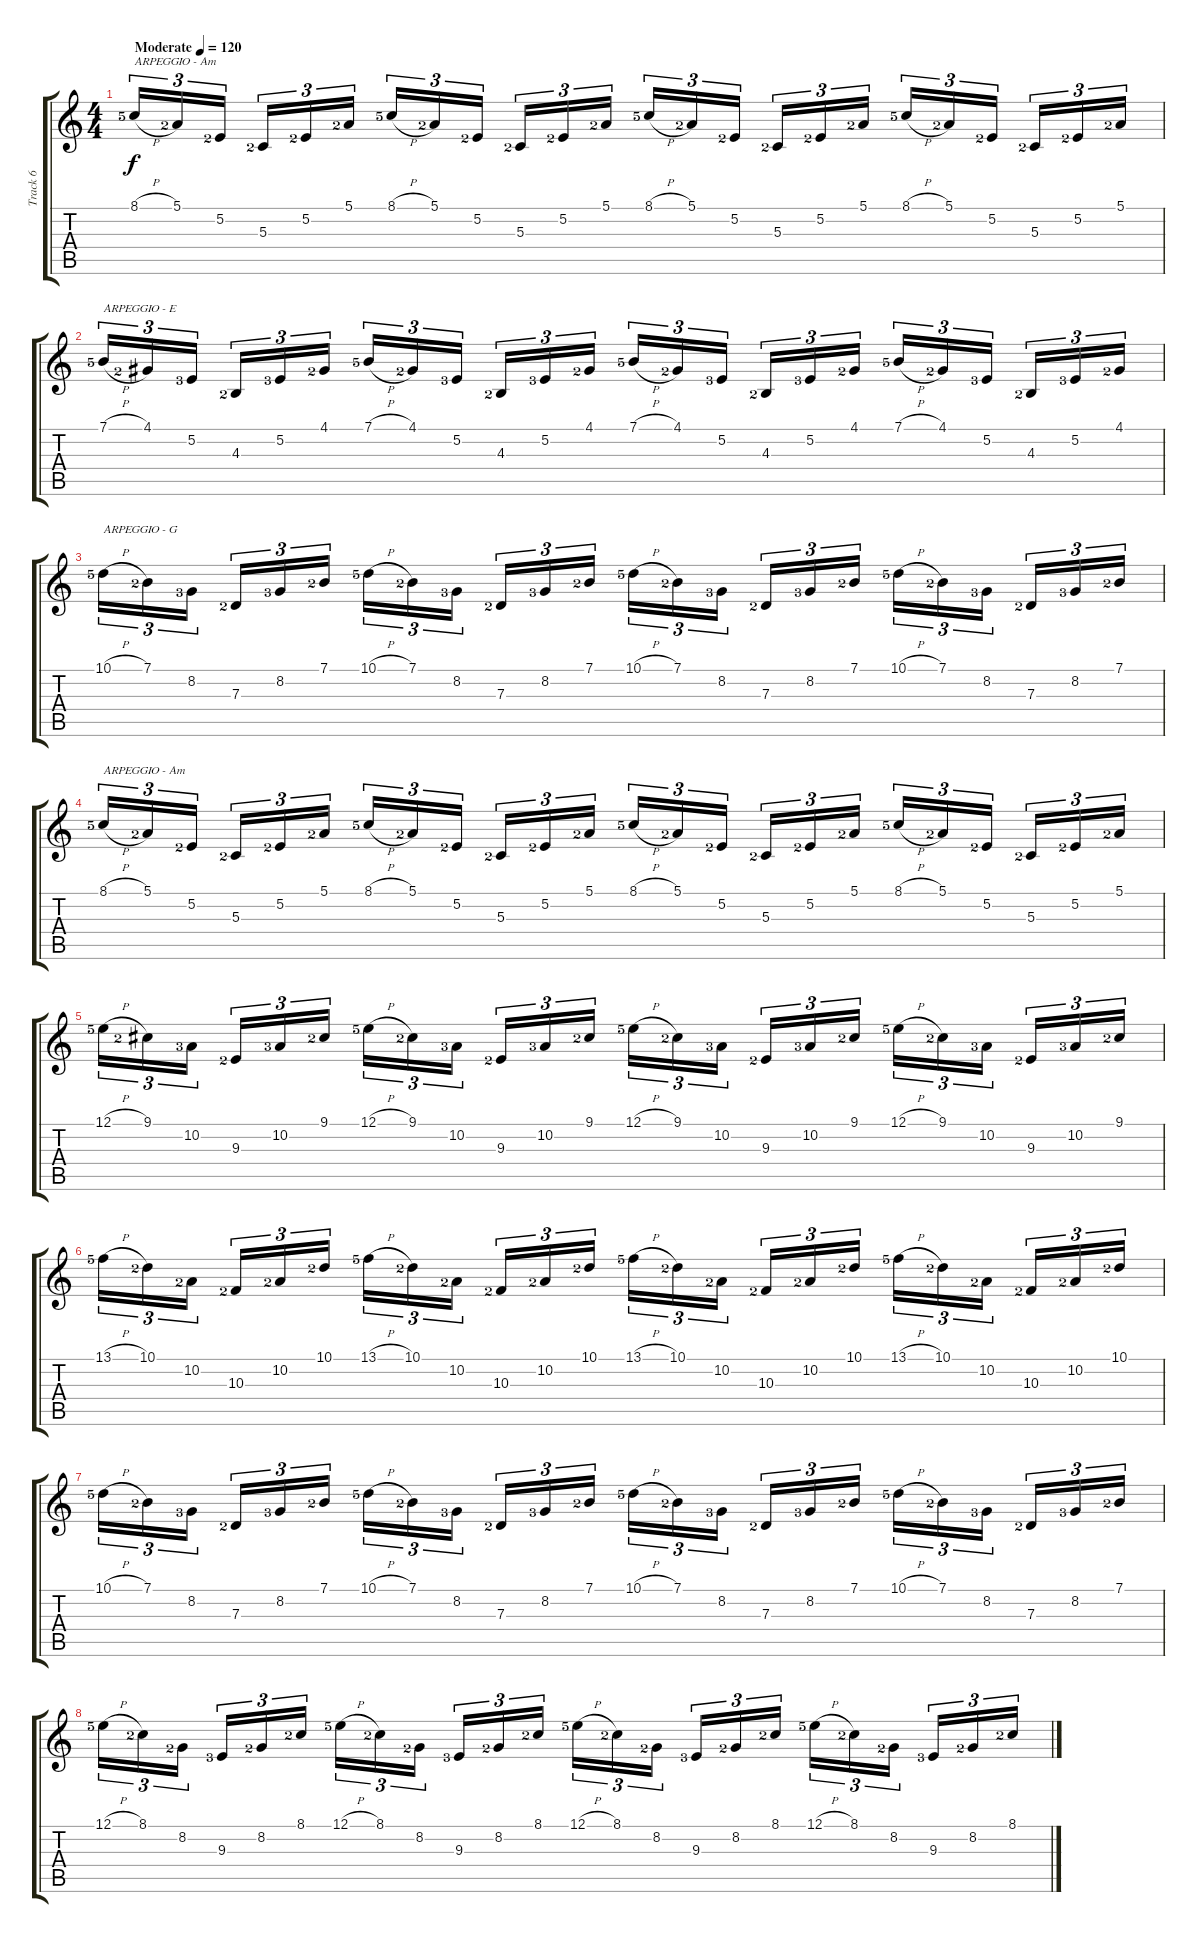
\track ("Track 6" "Track 6") {instrument harpsichord}
\staff {score tabs}
\tuning (E4 B3 G3 D3 A2 E2) {hide}
\ts (4 4)
\tempo (120 "Moderate")
\clef g2
\ks c
8.1{h lf 5}.16{tu (3 2) txt "ARPEGGIO - Am" dy f instrument harpsichord} 5.1{lf 2}.16{tu (3 2)} 5.2{lf 2}.16{tu (3 2) beam splitsecondary} 5.3{lf 2}.16{tu (3 2)} 5.2{lf 2}.16{tu (3 2)} 5.1{lf 2}.16{tu (3 2)} 8.1{h lf 5}.16{tu (3 2)} 5.1{lf 2}.16{tu (3 2)} 5.2{lf 2}.16{tu (3 2) beam splitsecondary} 5.3{lf 2}.16{tu (3 2)} 5.2{lf 2}.16{tu (3 2)} 5.1{lf 2}.16{tu (3 2)} 8.1{h lf 5}.16{tu (3 2)} 5.1{lf 2}.16{tu (3 2)} 5.2{lf 2}.16{tu (3 2) beam splitsecondary} 5.3{lf 2}.16{tu (3 2)} 5.2{lf 2}.16{tu (3 2)} 5.1{lf 2}.16{tu (3 2)} 8.1{h lf 5}.16{tu (3 2)} 5.1{lf 2}.16{tu (3 2)} 5.2{lf 2}.16{tu (3 2) beam splitsecondary} 5.3{lf 2}.16{tu (3 2)} 5.2{lf 2}.16{tu (3 2)} 5.1{lf 2}.16{tu (3 2)} |
7.1{h lf 5}.16{tu (3 2) txt "ARPEGGIO - E"} 4.1{lf 2}.16{tu (3 2)} 5.2{lf 3}.16{tu (3 2) beam splitsecondary} 4.3{lf 2}.16{tu (3 2)} 5.2{lf 3}.16{tu (3 2)} 4.1{lf 2}.16{tu (3 2)} 7.1{h lf 5}.16{tu (3 2)} 4.1{lf 2}.16{tu (3 2)} 5.2{lf 3}.16{tu (3 2) beam splitsecondary} 4.3{lf 2}.16{tu (3 2)} 5.2{lf 3}.16{tu (3 2)} 4.1{lf 2}.16{tu (3 2)} 7.1{h lf 5}.16{tu (3 2)} 4.1{lf 2}.16{tu (3 2)} 5.2{lf 3}.16{tu (3 2) beam splitsecondary} 4.3{lf 2}.16{tu (3 2)} 5.2{lf 3}.16{tu (3 2)} 4.1{lf 2}.16{tu (3 2)} 7.1{h lf 5}.16{tu (3 2)} 4.1{lf 2}.16{tu (3 2)} 5.2{lf 3}.16{tu (3 2) beam splitsecondary} 4.3{lf 2}.16{tu (3 2)} 5.2{lf 3}.16{tu (3 2)} 4.1{lf 2}.16{tu (3 2)} |
10.1{h lf 5}.16{tu (3 2) txt "ARPEGGIO - G"} 7.1{lf 2}.16{tu (3 2)} 8.2{lf 3}.16{tu (3 2) beam splitsecondary} 7.3{lf 2}.16{tu (3 2)} 8.2{lf 3}.16{tu (3 2)} 7.1{lf 2}.16{tu (3 2)} 10.1{h lf 5}.16{tu (3 2)} 7.1{lf 2}.16{tu (3 2)} 8.2{lf 3}.16{tu (3 2) beam splitsecondary} 7.3{lf 2}.16{tu (3 2)} 8.2{lf 3}.16{tu (3 2)} 7.1{lf 2}.16{tu (3 2)} 10.1{h lf 5}.16{tu (3 2)} 7.1{lf 2}.16{tu (3 2)} 8.2{lf 3}.16{tu (3 2) beam splitsecondary} 7.3{lf 2}.16{tu (3 2)} 8.2{lf 3}.16{tu (3 2)} 7.1{lf 2}.16{tu (3 2)} 10.1{h lf 5}.16{tu (3 2)} 7.1{lf 2}.16{tu (3 2)} 8.2{lf 3}.16{tu (3 2) beam splitsecondary} 7.3{lf 2}.16{tu (3 2)} 8.2{lf 3}.16{tu (3 2)} 7.1{lf 2}.16{tu (3 2)} |
8.1{h lf 5}.16{tu (3 2) txt "ARPEGGIO - Am"} 5.1{lf 2}.16{tu (3 2)} 5.2{lf 2}.16{tu (3 2) beam splitsecondary} 5.3{lf 2}.16{tu (3 2)} 5.2{lf 2}.16{tu (3 2)} 5.1{lf 2}.16{tu (3 2)} 8.1{h lf 5}.16{tu (3 2)} 5.1{lf 2}.16{tu (3 2)} 5.2{lf 2}.16{tu (3 2) beam splitsecondary} 5.3{lf 2}.16{tu (3 2)} 5.2{lf 2}.16{tu (3 2)} 5.1{lf 2}.16{tu (3 2)} 8.1{h lf 5}.16{tu (3 2)} 5.1{lf 2}.16{tu (3 2)} 5.2{lf 2}.16{tu (3 2) beam splitsecondary} 5.3{lf 2}.16{tu (3 2)} 5.2{lf 2}.16{tu (3 2)} 5.1{lf 2}.16{tu (3 2)} 8.1{h lf 5}.16{tu (3 2)} 5.1{lf 2}.16{tu (3 2)} 5.2{lf 2}.16{tu (3 2) beam splitsecondary} 5.3{lf 2}.16{tu (3 2)} 5.2{lf 2}.16{tu (3 2)} 5.1{lf 2}.16{tu (3 2)} |
12.1{h lf 5}.16{tu (3 2)} 9.1{lf 2}.16{tu (3 2)} 10.2{lf 3}.16{tu (3 2) beam splitsecondary} 9.3{lf 2}.16{tu (3 2)} 10.2{lf 3}.16{tu (3 2)} 9.1{lf 2}.16{tu (3 2)} 12.1{h lf 5}.16{tu (3 2)} 9.1{lf 2}.16{tu (3 2)} 10.2{lf 3}.16{tu (3 2) beam splitsecondary} 9.3{lf 2}.16{tu (3 2)} 10.2{lf 3}.16{tu (3 2)} 9.1{lf 2}.16{tu (3 2)} 12.1{h lf 5}.16{tu (3 2)} 9.1{lf 2}.16{tu (3 2)} 10.2{lf 3}.16{tu (3 2) beam splitsecondary} 9.3{lf 2}.16{tu (3 2)} 10.2{lf 3}.16{tu (3 2)} 9.1{lf 2}.16{tu (3 2)} 12.1{h lf 5}.16{tu (3 2)} 9.1{lf 2}.16{tu (3 2)} 10.2{lf 3}.16{tu (3 2) beam splitsecondary} 9.3{lf 2}.16{tu (3 2)} 10.2{lf 3}.16{tu (3 2)} 9.1{lf 2}.16{tu (3 2)} |
13.1{h lf 5}.16{tu (3 2)} 10.1{lf 2}.16{tu (3 2)} 10.2{lf 2}.16{tu (3 2) beam splitsecondary} 10.3{lf 2}.16{tu (3 2)} 10.2{lf 2}.16{tu (3 2)} 10.1{lf 2}.16{tu (3 2)} 13.1{h lf 5}.16{tu (3 2)} 10.1{lf 2}.16{tu (3 2)} 10.2{lf 2}.16{tu (3 2) beam splitsecondary} 10.3{lf 2}.16{tu (3 2)} 10.2{lf 2}.16{tu (3 2)} 10.1{lf 2}.16{tu (3 2)} 13.1{h lf 5}.16{tu (3 2)} 10.1{lf 2}.16{tu (3 2)} 10.2{lf 2}.16{tu (3 2) beam splitsecondary} 10.3{lf 2}.16{tu (3 2)} 10.2{lf 2}.16{tu (3 2)} 10.1{lf 2}.16{tu (3 2)} 13.1{h lf 5}.16{tu (3 2)} 10.1{lf 2}.16{tu (3 2)} 10.2{lf 2}.16{tu (3 2) beam splitsecondary} 10.3{lf 2}.16{tu (3 2)} 10.2{lf 2}.16{tu (3 2)} 10.1{lf 2}.16{tu (3 2)} |
10.1{h lf 5}.16{tu (3 2)} 7.1{lf 2}.16{tu (3 2)} 8.2{lf 3}.16{tu (3 2) beam splitsecondary} 7.3{lf 2}.16{tu (3 2)} 8.2{lf 3}.16{tu (3 2)} 7.1{lf 2}.16{tu (3 2)} 10.1{h lf 5}.16{tu (3 2)} 7.1{lf 2}.16{tu (3 2)} 8.2{lf 3}.16{tu (3 2) beam splitsecondary} 7.3{lf 2}.16{tu (3 2)} 8.2{lf 3}.16{tu (3 2)} 7.1{lf 2}.16{tu (3 2)} 10.1{h lf 5}.16{tu (3 2)} 7.1{lf 2}.16{tu (3 2)} 8.2{lf 3}.16{tu (3 2) beam splitsecondary} 7.3{lf 2}.16{tu (3 2)} 8.2{lf 3}.16{tu (3 2)} 7.1{lf 2}.16{tu (3 2)} 10.1{h lf 5}.16{tu (3 2)} 7.1{lf 2}.16{tu (3 2)} 8.2{lf 3}.16{tu (3 2) beam splitsecondary} 7.3{lf 2}.16{tu (3 2)} 8.2{lf 3}.16{tu (3 2)} 7.1{lf 2}.16{tu (3 2)} |
12.1{h lf 5}.16{tu (3 2)} 8.1{lf 2}.16{tu (3 2)} 8.2{lf 2}.16{tu (3 2) beam splitsecondary} 9.3{lf 3}.16{tu (3 2)} 8.2{lf 2}.16{tu (3 2)} 8.1{lf 2}.16{tu (3 2)} 12.1{h lf 5}.16{tu (3 2)} 8.1{lf 2}.16{tu (3 2)} 8.2{lf 2}.16{tu (3 2) beam splitsecondary} 9.3{lf 3}.16{tu (3 2)} 8.2{lf 2}.16{tu (3 2)} 8.1{lf 2}.16{tu (3 2)} 12.1{h lf 5}.16{tu (3 2)} 8.1{lf 2}.16{tu (3 2)} 8.2{lf 2}.16{tu (3 2) beam splitsecondary} 9.3{lf 3}.16{tu (3 2)} 8.2{lf 2}.16{tu (3 2)} 8.1{lf 2}.16{tu (3 2)} 12.1{h lf 5}.16{tu (3 2)} 8.1{lf 2}.16{tu (3 2)} 8.2{lf 2}.16{tu (3 2) beam splitsecondary} 9.3{lf 3}.16{tu (3 2)} 8.2{lf 2}.16{tu (3 2)} 8.1{lf 2}.16{tu (3 2)}
